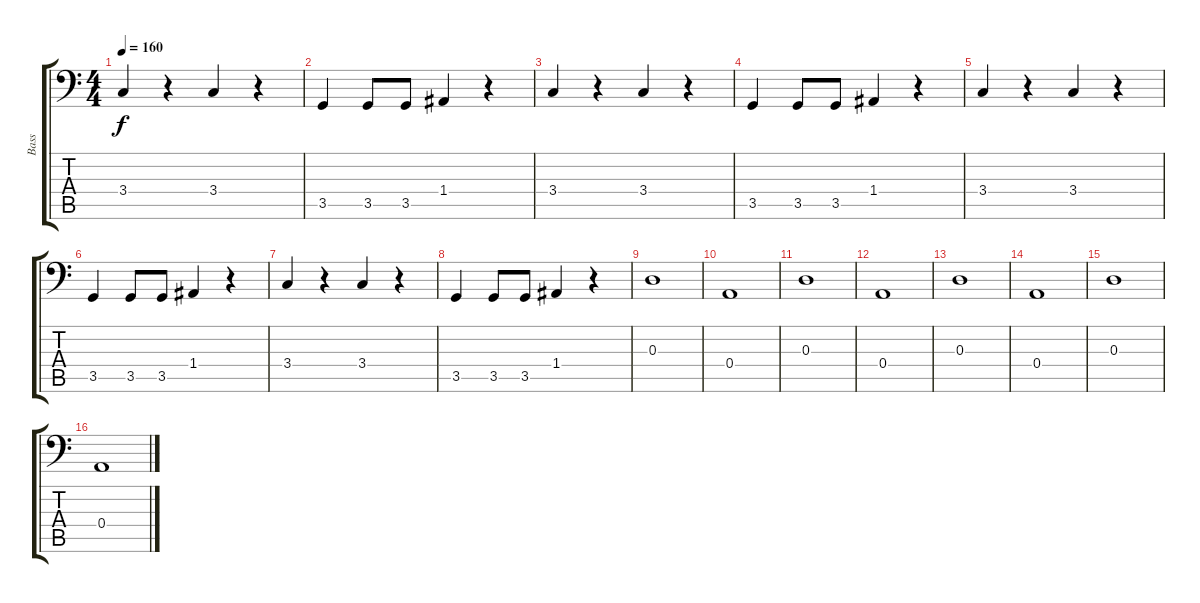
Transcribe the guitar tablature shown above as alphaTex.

\track ("Bass" "Bass") {instrument electricbassfinger}
\staff {score tabs}
\tuning (C3 G2 D2 A1 E1 B0) {hide}
\ts (4 4)
\tempo 160
\clef f4
\ks c
3.4.4{dy f} r.4 3.4.4 r.4 |
3.5.4 3.5.8 3.5.8 1.4.4 r.4 |
3.4.4 r.4 3.4.4 r.4 |
3.5.4 3.5.8 3.5.8 1.4.4 r.4 |
3.4.4 r.4 3.4.4 r.4 |
3.5.4 3.5.8 3.5.8 1.4.4 r.4 |
3.4.4 r.4 3.4.4 r.4 |
3.5.4 3.5.8 3.5.8 1.4.4 r.4 |
0.3.1 |
0.4.1 |
0.3.1 |
0.4.1 |
0.3.1 |
0.4.1 |
0.3.1 |
0.4.1
